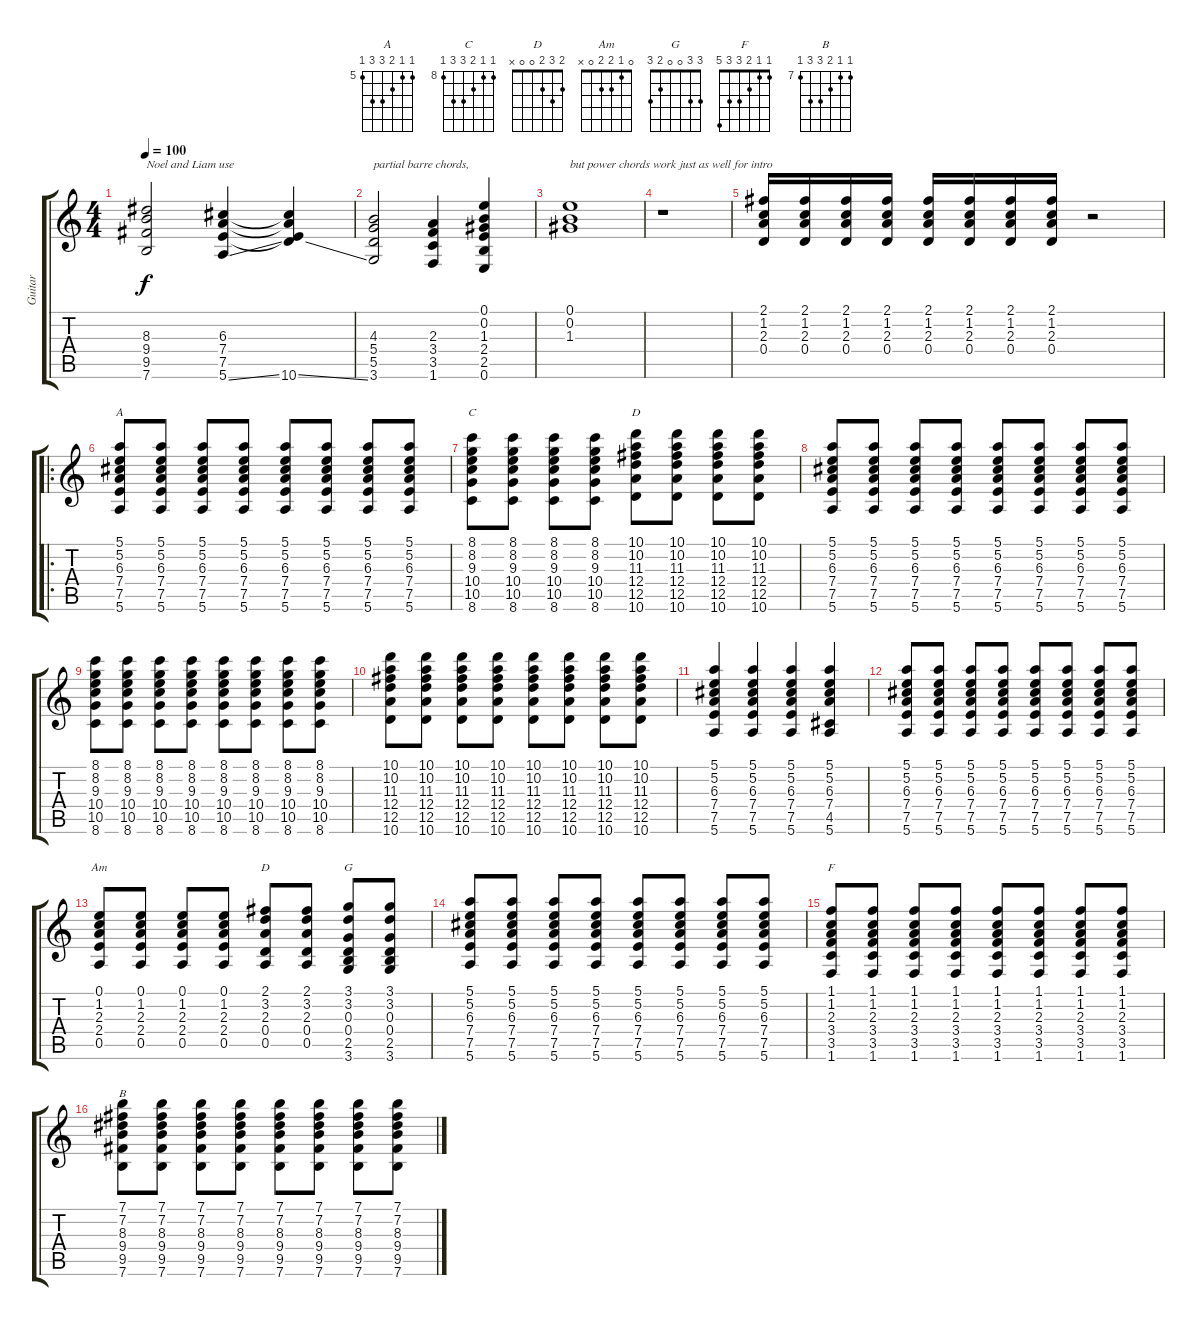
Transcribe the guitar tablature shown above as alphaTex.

\track ("Guitar" "Guitar") {instrument overdrivenguitar}
\staff {score tabs}
\tuning (E4 B3 G3 D3 A2 E2) {hide}
\chord ("A" 5 5 6 7 7 5) {firstfret 5}
\chord ("C" 8 8 9 10 10 8) {firstfret 8}
\chord ("D" 10 10 11 12 12 10) {firstfret 10}
\chord ("Am" 0 1 2 2 0 x)
\chord ("D" 2 3 2 0 0 x)
\chord ("G" 3 3 0 0 2 3)
\chord ("F" 1 1 2 3 3 5)
\chord ("B" 7 7 8 9 9 7) {firstfret 7}
\ts (4 4)
\tempo 100
\clef g2
\ks c
(8.3 9.4 9.5 7.6).2{txt "Noel and Liam use " dy f instrument overdrivenguitar} (6.3 7.4 7.5 5.6{ss}).4 (6.3{t} 7.4{t} 7.5{t} 10.6{ss}).4 |
(4.3 5.4 5.5 3.6).2{txt "partial barre chords, "} (2.3 3.4 3.5 1.6).4 (0.1 0.2 1.3 2.4 2.5 0.6).4 |
(0.1 0.2 1.3).1{txt "but power chords work just as well for intro"} |
r.1 |
(2.1 1.2 2.3 0.4).16 (2.1 1.2 2.3 0.4).16 (2.1 1.2 2.3 0.4).16 (2.1 1.2 2.3 0.4).16 (2.1 1.2 2.3 0.4).16 (2.1 1.2 2.3 0.4).16 (2.1 1.2 2.3 0.4).16 (2.1 1.2 2.3 0.4).16 r.2 |
\ro
(5.1 5.2 6.3 7.4 7.5 5.6).8{ch "A"} (5.1 5.2 6.3 7.4 7.5 5.6).8 (5.1 5.2 6.3 7.4 7.5 5.6).8 (5.1 5.2 6.3 7.4 7.5 5.6).8 (5.1 5.2 6.3 7.4 7.5 5.6).8 (5.1 5.2 6.3 7.4 7.5 5.6).8 (5.1 5.2 6.3 7.4 7.5 5.6).8 (5.1 5.2 6.3 7.4 7.5 5.6).8 |
(8.1 8.2 9.3 10.4 10.5 8.6).8{ch "C"} (8.1 8.2 9.3 10.4 10.5 8.6).8 (8.1 8.2 9.3 10.4 10.5 8.6).8 (8.1 8.2 9.3 10.4 10.5 8.6).8 (10.1 10.2 11.3 12.4 12.5 10.6).8{ch "D"} (10.1 10.2 11.3 12.4 12.5 10.6).8 (10.1 10.2 11.3 12.4 12.5 10.6).8 (10.1 10.2 11.3 12.4 12.5 10.6).8 |
(5.1 5.2 6.3 7.4 7.5 5.6).8 (5.1 5.2 6.3 7.4 7.5 5.6).8 (5.1 5.2 6.3 7.4 7.5 5.6).8 (5.1 5.2 6.3 7.4 7.5 5.6).8 (5.1 5.2 6.3 7.4 7.5 5.6).8 (5.1 5.2 6.3 7.4 7.5 5.6).8 (5.1 5.2 6.3 7.4 7.5 5.6).8 (5.1 5.2 6.3 7.4 7.5 5.6).8 |
(8.1 8.2 9.3 10.4 10.5 8.6).8 (8.1 8.2 9.3 10.4 10.5 8.6).8 (8.1 8.2 9.3 10.4 10.5 8.6).8 (8.1 8.2 9.3 10.4 10.5 8.6).8 (8.1 8.2 9.3 10.4 10.5 8.6).8 (8.1 8.2 9.3 10.4 10.5 8.6).8 (8.1 8.2 9.3 10.4 10.5 8.6).8 (8.1 8.2 9.3 10.4 10.5 8.6).8 |
(10.1 10.2 11.3 12.4 12.5 10.6).8 (10.1 10.2 11.3 12.4 12.5 10.6).8 (10.1 10.2 11.3 12.4 12.5 10.6).8 (10.1 10.2 11.3 12.4 12.5 10.6).8 (10.1 10.2 11.3 12.4 12.5 10.6).8 (10.1 10.2 11.3 12.4 12.5 10.6).8 (10.1 10.2 11.3 12.4 12.5 10.6).8 (10.1 10.2 11.3 12.4 12.5 10.6).8 |
(5.1 5.2 6.3 7.4 7.5 5.6).4 (5.1 5.2 6.3 7.4 7.5 5.6).4 (5.1 5.2 6.3 7.4 7.5 5.6).4 (5.1 5.2 6.3 7.4 4.5 5.6).4 |
(5.1 5.2 6.3 7.4 7.5 5.6).8 (5.1 5.2 6.3 7.4 7.5 5.6).8 (5.1 5.2 6.3 7.4 7.5 5.6).8 (5.1 5.2 6.3 7.4 7.5 5.6).8 (5.1 5.2 6.3 7.4 7.5 5.6).8 (5.1 5.2 6.3 7.4 7.5 5.6).8 (5.1 5.2 6.3 7.4 7.5 5.6).8 (5.1 5.2 6.3 7.4 7.5 5.6).8 |
(0.1 1.2 2.3 2.4 0.5).8{ch "Am"} (0.1 1.2 2.3 2.4 0.5).8 (0.1 1.2 2.3 2.4 0.5).8 (0.1 1.2 2.3 2.4 0.5).8 (2.1 3.2 2.3 0.4 0.5).8{ch "D"} (2.1 3.2 2.3 0.4 0.5).8 (3.1 3.2 0.3 0.4 2.5 3.6).8{ch "G"} (3.1 3.2 0.3 0.4 2.5 3.6).8 |
(5.1 5.2 6.3 7.4 7.5 5.6).8 (5.1 5.2 6.3 7.4 7.5 5.6).8 (5.1 5.2 6.3 7.4 7.5 5.6).8 (5.1 5.2 6.3 7.4 7.5 5.6).8 (5.1 5.2 6.3 7.4 7.5 5.6).8 (5.1 5.2 6.3 7.4 7.5 5.6).8 (5.1 5.2 6.3 7.4 7.5 5.6).8 (5.1 5.2 6.3 7.4 7.5 5.6).8 |
(1.1 1.2 2.3 3.4 3.5 1.6).8{ch "F"} (1.1 1.2 2.3 3.4 3.5 1.6).8 (1.1 1.2 2.3 3.4 3.5 1.6).8 (1.1 1.2 2.3 3.4 3.5 1.6).8 (1.1 1.2 2.3 3.4 3.5 1.6).8 (1.1 1.2 2.3 3.4 3.5 1.6).8 (1.1 1.2 2.3 3.4 3.5 1.6).8 (1.1 1.2 2.3 3.4 3.5 1.6).8 |
(7.1 7.2 8.3 9.4 9.5 7.6).8{ch "B"} (7.1 7.2 8.3 9.4 9.5 7.6).8 (7.1 7.2 8.3 9.4 9.5 7.6).8 (7.1 7.2 8.3 9.4 9.5 7.6).8 (7.1 7.2 8.3 9.4 9.5 7.6).8 (7.1 7.2 8.3 9.4 9.5 7.6).8 (7.1 7.2 8.3 9.4 9.5 7.6).8 (7.1 7.2 8.3 9.4 9.5 7.6).8
